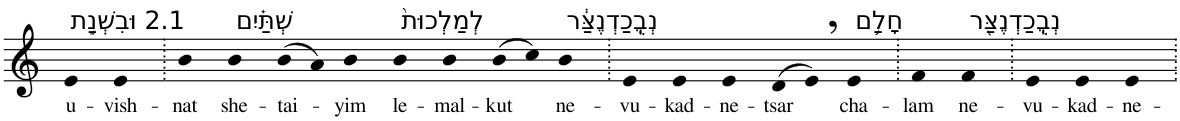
**kern	**text
*part1	*part1
*staff1	*staff1
*I"Piano	*
*I'Pno	*
*clefG2	*
*k[]	*
=1	=1
!LO:TX:a:t=2.1 וּבִשְׁנַ֣ת	!
!	!LO:LY:b
4e	u-
!	!LO:LY:b
4e	-vish-
=2.	=2.
!	!LO:LY:b
4b	-nat
!LO:TX:a:t=שְׁתַּ֗יִם	!
!	!LO:LY:b
4b	she-
!	!LO:LY:b
(>8b	-tai-
8a)	.
!	!LO:LY:b
4b	-yim
!LO:TX:a:t=לְמַלְכוּת֙	!
!	!LO:LY:b
4b	le-
!	!LO:LY:b
4b	-mal-
!	!LO:LY:b
(>8b	-kut
8cc)	.
!LO:TX:a:t=נְבֻֽכַדְנֶצַּ֔ר	!
!	!LO:LY:b
4b	ne-
=3.	=3.
!	!LO:LY:b
4e	-vu-
!	!LO:LY:b
4e	-kad-
!	!LO:LY:b
4e	-ne-
!	!LO:LY:b
(>8d	-tsar
8e,)	.
!LO:TX:a:t=חָלַ֥ם	!
!	!LO:LY:b
4e	cha-
=4.	=4.
!	!LO:LY:b
4f	-lam
!LO:TX:a:t=נְבֻֽכַדְנֶצַּ֖ר	!
!	!LO:LY:b
4f	ne-
=5.	=5.
!	!LO:LY:b
4e	-vu-
!	!LO:LY:b
4e	-kad-
!	!LO:LY:b
4e	-ne-
=.	=.
*-	*-
